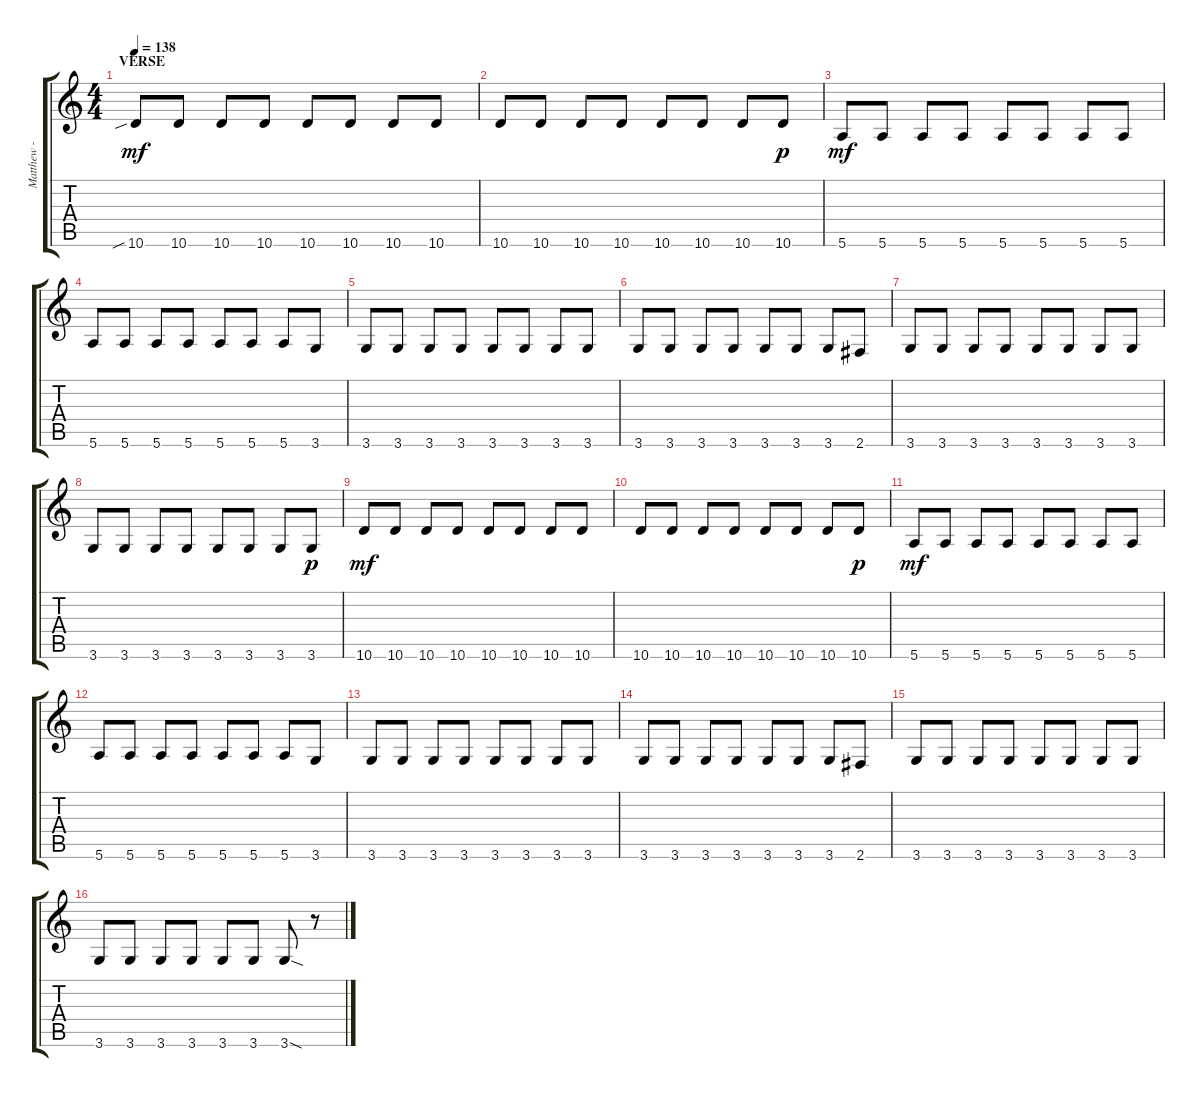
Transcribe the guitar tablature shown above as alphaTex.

\track ("Matthew - Lead Guitar" "Matthew - ") {instrument overdrivenguitar}
\staff {score tabs}
\tuning (E4 B3 G3 D3 A2 E2) {hide}
\ts (4 4)
\section ("" "VERSE")
\tempo 138
\clef g2
\ks c
10.6{sib}.8{dy mf} 10.6.8 10.6.8 10.6.8 10.6.8 10.6.8 10.6.8 10.6.8 |
10.6.8 10.6.8 10.6.8 10.6.8 10.6.8 10.6.8 10.6.8 10.6.8{dy p} |
5.6.8{dy mf} 5.6.8 5.6.8 5.6.8 5.6.8 5.6.8 5.6.8 5.6.8 |
5.6.8 5.6.8 5.6.8 5.6.8 5.6.8 5.6.8 5.6.8 3.6.8 |
3.6.8 3.6.8 3.6.8 3.6.8 3.6.8 3.6.8 3.6.8 3.6.8 |
3.6.8 3.6.8 3.6.8 3.6.8 3.6.8 3.6.8 3.6.8 2.6.8 |
3.6.8 3.6.8 3.6.8 3.6.8 3.6.8 3.6.8 3.6.8 3.6.8 |
3.6.8 3.6.8 3.6.8 3.6.8 3.6.8 3.6.8 3.6.8 3.6.8{dy p} |
10.6.8{dy mf} 10.6.8 10.6.8 10.6.8 10.6.8 10.6.8 10.6.8 10.6.8 |
10.6.8 10.6.8 10.6.8 10.6.8 10.6.8 10.6.8 10.6.8 10.6.8{dy p} |
5.6.8{dy mf} 5.6.8 5.6.8 5.6.8 5.6.8 5.6.8 5.6.8 5.6.8 |
5.6.8 5.6.8 5.6.8 5.6.8 5.6.8 5.6.8 5.6.8 3.6.8 |
3.6.8 3.6.8 3.6.8 3.6.8 3.6.8 3.6.8 3.6.8 3.6.8 |
3.6.8 3.6.8 3.6.8 3.6.8 3.6.8 3.6.8 3.6.8 2.6.8 |
3.6.8 3.6.8 3.6.8 3.6.8 3.6.8 3.6.8 3.6.8 3.6.8 |
3.6.8 3.6.8 3.6.8 3.6.8 3.6.8 3.6.8 3.6{sod}.8 r.8
